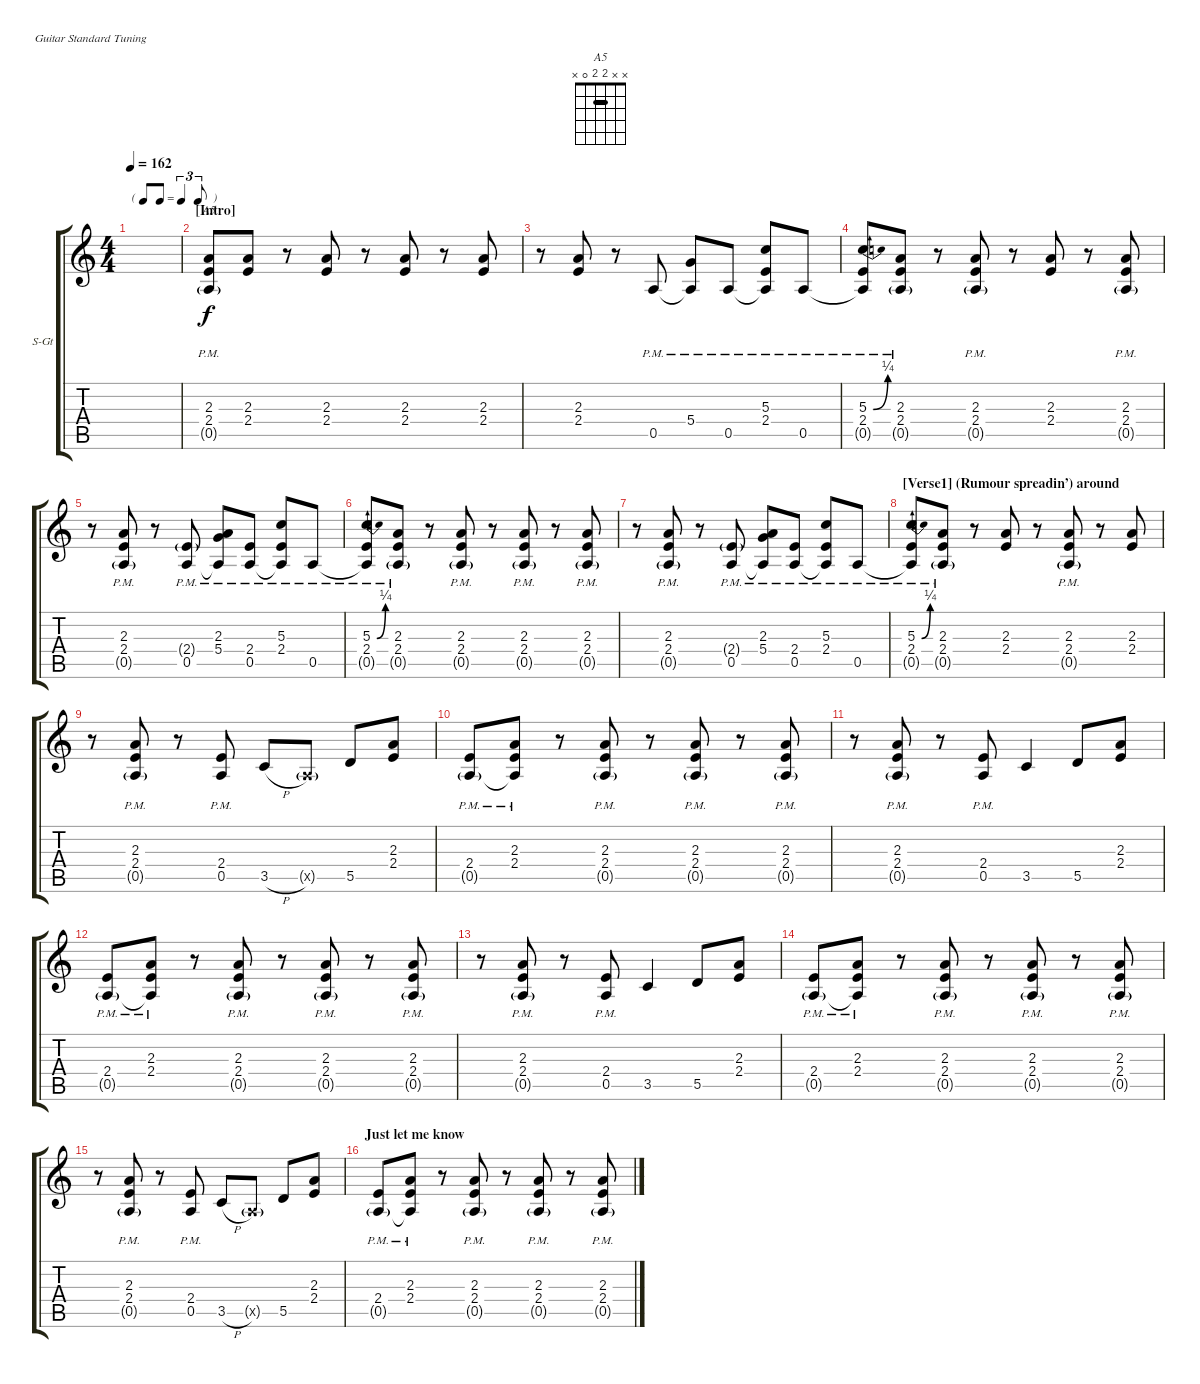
\bracketExtendMode groupsimilarinstruments
\firstSystemTrackNameOrientation horizontal
\otherSystemsTrackNameOrientation horizontal
\track ("Rhythm Guitar (Intro)" "S-Gt") {instrument acousticguitarsteel}
\staff {score tabs}
\tuning (E4 B3 G3 D3 A2 E2)
\chord ("A5" x x 2 2 0 x) {showfingering false barre 2}
\ts (4 4)
\beaming (8 2 2 2 2)
\tf triplet8th
\tempo 162
\clef g2
\ks c
|
\section ("" "[Intro]")
(2.3 2.4 0.5{g pm}).8{ch "A5" lyrics (0 "") lyrics (1 "") lyrics (2 "") lyrics (3 "") lyrics (4 "")} (2.3 2.4).8{lyrics (0 "") lyrics (1 "") lyrics (2 "") lyrics (3 "") lyrics (4 "")} r.8 (2.3 2.4).8 r.8 (2.3 2.4).8 r.8 (2.3 2.4).8 |
r.8 (2.3 2.4).8 r.8 0.5{pm}.8 (5.4 0.5{pm t}).8 0.5{pm}.8 (5.3 2.4 0.5{pm t}).8 0.5{pm}.8 |
(5.3{be (bend 0 0 60 1)} 2.4 0.5{pm t}).8 (2.3 2.4 0.5{g pm}).8 r.8 (2.3 2.4 0.5{g pm}).8 r.8 (2.3 2.4).8 r.8 (2.3 2.4 0.5{g pm}).8 |
r.8 (2.3 2.4 0.5{g pm}).8 r.8 (2.4{g} 0.5{pm}).8 (2.3 5.4 0.5{pm t}).8 (2.4 0.5{pm}).8 (5.3 2.4 0.5{pm t}).8 0.5{pm}.8 |
(5.3{be (bend 0 0 60 1)} 2.4 0.5{pm t}).8 (2.3 2.4 0.5{g pm}).8 r.8 (2.3 2.4 0.5{g pm}).8 r.8 (2.3 2.4 0.5{g pm}).8 r.8 (2.3 2.4 0.5{g pm}).8 |
r.8 (2.3 2.4 0.5{g pm}).8 r.8 (2.4{g} 0.5{pm}).8 (2.3 5.4 0.5{pm t}).8 (2.4 0.5{pm}).8 (5.3 2.4 0.5{pm t}).8 0.5{pm}.8 |
\section ("" "[Verse1] (Rumour spreadin’) around")
(5.3{be (bend 0 0 60 1)} 2.4 0.5{pm t}).8 (2.3 2.4 0.5{g pm}).8 r.8 (2.3 2.4).8 r.8 (2.3 2.4 0.5{g pm}).8 r.8 (2.3 2.4).8 |
r.8 (2.3 2.4 0.5{g pm}).8 r.8 (2.4 0.5{pm}).8 3.5{h}.8 0.5{g x}.8 5.5.8 (2.3 2.4).8 |
(2.4 0.5{g pm}).8 (2.3 2.4 0.5{pm t}).8 r.8 (2.3 2.4 0.5{g pm}).8 r.8 (2.3 2.4 0.5{g pm}).8 r.8 (2.3 2.4 0.5{g pm}).8 |
r.8 (2.3 2.4 0.5{g pm}).8 r.8 (2.4 0.5{pm}).8 3.5.4 5.5.8 (2.3 2.4).8 |
(2.4 0.5{g pm}).8 (2.3 2.4 0.5{pm t}).8 r.8 (2.3 2.4 0.5{g pm}).8 r.8 (2.3 2.4 0.5{g pm}).8 r.8 (2.3 2.4 0.5{g pm}).8 |
r.8 (2.3 2.4 0.5{g pm}).8 r.8 (2.4 0.5{pm}).8 3.5.4 5.5.8 (2.3 2.4).8 |
(2.4 0.5{g pm}).8 (2.3 2.4 0.5{pm t}).8 r.8 (2.3 2.4 0.5{g pm}).8 r.8 (2.3 2.4 0.5{g pm}).8 r.8 (2.3 2.4 0.5{g pm}).8 |
r.8 (2.3 2.4 0.5{g pm}).8 r.8 (2.4 0.5{pm}).8 3.5{h}.8 0.5{g x}.8 5.5.8 (2.3 2.4).8 |
\section ("" "Just let me know")
(2.4 0.5{g pm}).8 (2.3 2.4 0.5{pm t}).8 r.8 (2.3 2.4 0.5{g pm}).8 r.8 (2.3 2.4 0.5{g pm}).8 r.8 (2.3 2.4 0.5{g pm}).8
